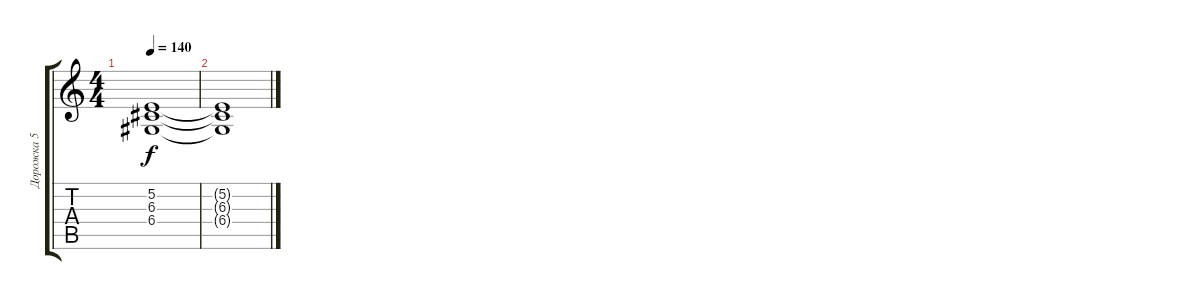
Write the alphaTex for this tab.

\track ("Дорожка 5" "Дорожка 5") {mute instrument choiraahs}
\staff {score tabs}
\tuning (E4 B3 G3 D3 A2 E2) {hide}
\ts (4 4)
\tempo 140
\clef g2
\ks c
(5.2 6.3 6.4).1{dy f} |
(5.2{t} 6.3{t} 6.4{t}).1
